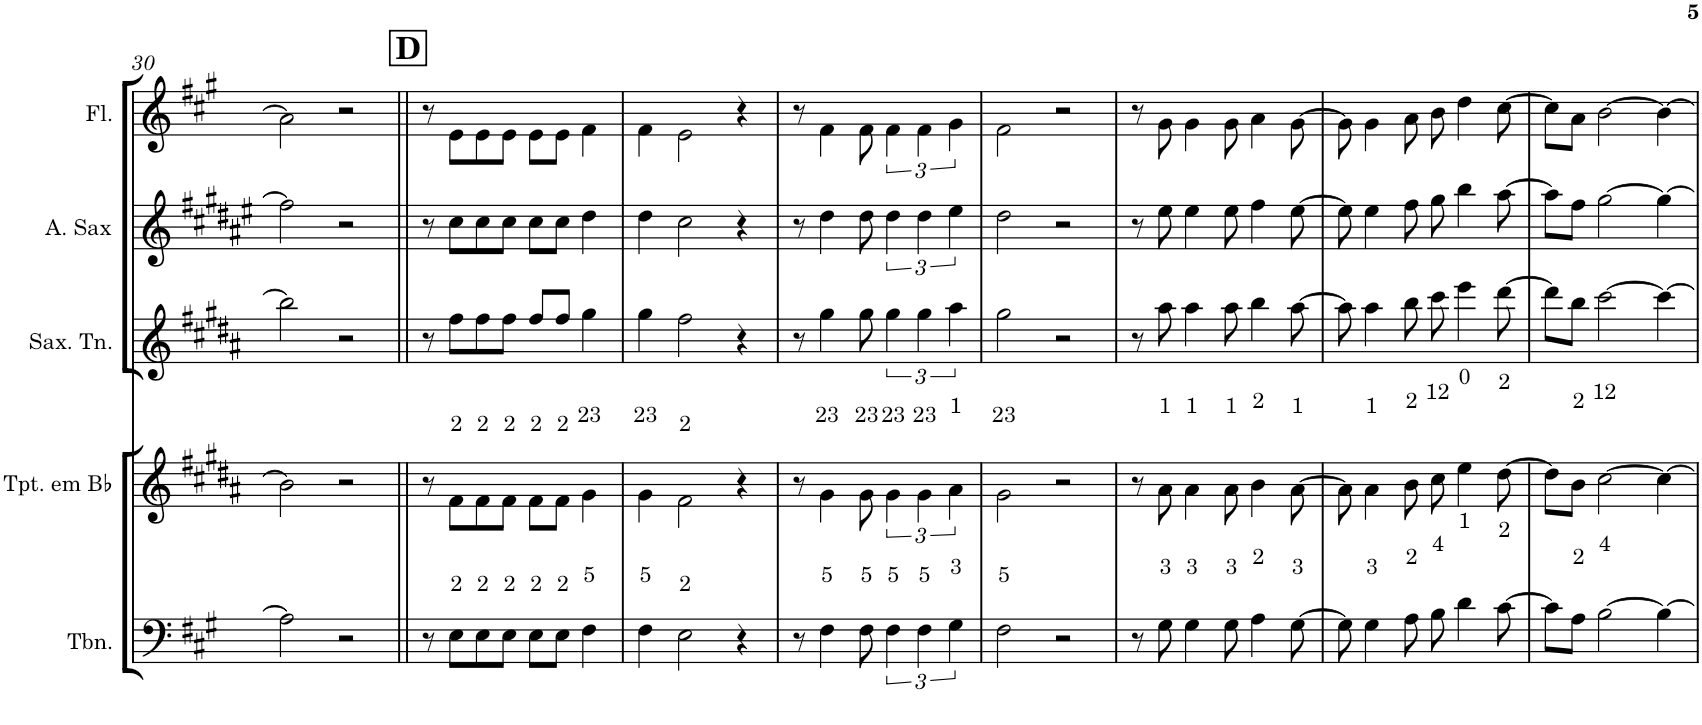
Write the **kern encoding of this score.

**kern	**kern	**kern	**kern	**kern
*part5	*part4	*part3	*part2	*part1
*staff5	*staff4	*staff3	*staff2	*staff1
*I"Trombone	*I"Trompete em Bb	*I"Saxofone Tenor	*I"Saxofone Alto	*I"Flauta Transversal
*I'Tbn.	*I'Tpt. em Bb	*I'Sax. Tn.	*	*I'Fl.
!!LO:PB:g=z
*clefF4	*clefG2	*clefG2	*clefG2	*clefG2
*	*Trd1c2	*Trd8c14	*Trd5c9	*
*k[f#c#g#]	*k[f#c#g#d#a#]	*k[f#c#g#d#a#]	*k[f#c#g#d#a#e#]	*k[f#c#g#]
*M4/4	*M4/4	*M4/4	*M4/4	*M4/4
=30	=30	=30	=30	=30
2A\]	2b\]	2bb\]	2ff#\]	2a\]
2r	2r	2r	2r	2r
!!LO:REH:place=s1:a:B:cj:fs=14:t=D
=31||	=31||	=31||	=31||	=31||
8r	8r	8r	8r	8r
8E\L	8f#\L	8ff#\L	8cc#\L	8e\L
8E\	8f#\	8ff#\	8cc#\	8e\
8E\J	8f#\J	8ff#\J	8cc#\J	8e\J
8E\L	8f#\L	8ff#/L	8cc#\L	8e\L
8E\J	8f#\J	8ff#/J	8cc#\J	8e\J
4F#\	4g#\	4gg#\	4dd#\	4f#\
=32	=32	=32	=32	=32
4F#\	4g#\	4gg#\	4dd#\	4f#\
2E\	2f#\	2ff#\	2cc#\	2e\
4r	4r	4r	4r	4r
=33	=33	=33	=33	=33
8r	8r	8r	8r	8r
4F#\	4g#\	4gg#\	4dd#\	4f#\
8F#\	8g#\	8gg#\	8dd#\	8f#\
6F#\	6g#\	6gg#\	6dd#\	6f#\
6F#\	6g#\	6gg#\	6dd#\	6f#\
6G#\	6a#\	6aa#\	6ee#\	6g#\
=34	=34	=34	=34	=34
2F#\	2g#\	2gg#\	2dd#\	2f#\
2r	2r	2r	2r	2r
=35	=35	=35	=35	=35
8r	8r	8r	8r	8r
8G#\	8a#\	8aa#\	8ee#\	8g#\
4G#\	4a#\	4aa#\	4ee#\	4g#\
8G#\	8a#\	8aa#\	8ee#\	8g#\
4A\	4b\	4bb\	4ff#\	4a\
[8G#\	[8a#\	[8aa#\	[8ee#\	[8g#\
=36	=36	=36	=36	=36
8G#\]	8a#\]	8aa#\]	8ee#\]	8g#\]
4G#\	4a#\	4aa#\	4ee#\	4g#\
8A\	8b\	8bb\	8ff#\	8a\
8B\	8cc#\	8ccc#\	8gg#\	8b\
4d\	4ee\	4eee\	4bb\	4dd\
[8c#\	[8dd#\	[8ddd#\	[8aa#\	[8cc#\
=37	=37	=37	=37	=37
8c#\L]	8dd#\L]	8ddd#\L]	8aa#\L]	8cc#\L]
8A\J	8b\J	8bb\J	8ff#\J	8a\J
[2B\	[2cc#\	[2ccc#\	[2gg#\	[2b\
4B\_	4cc#\_	4ccc#\_	4gg#\_	4b\_
=	=	=	=	=
*-	*-	*-	*-	*-
